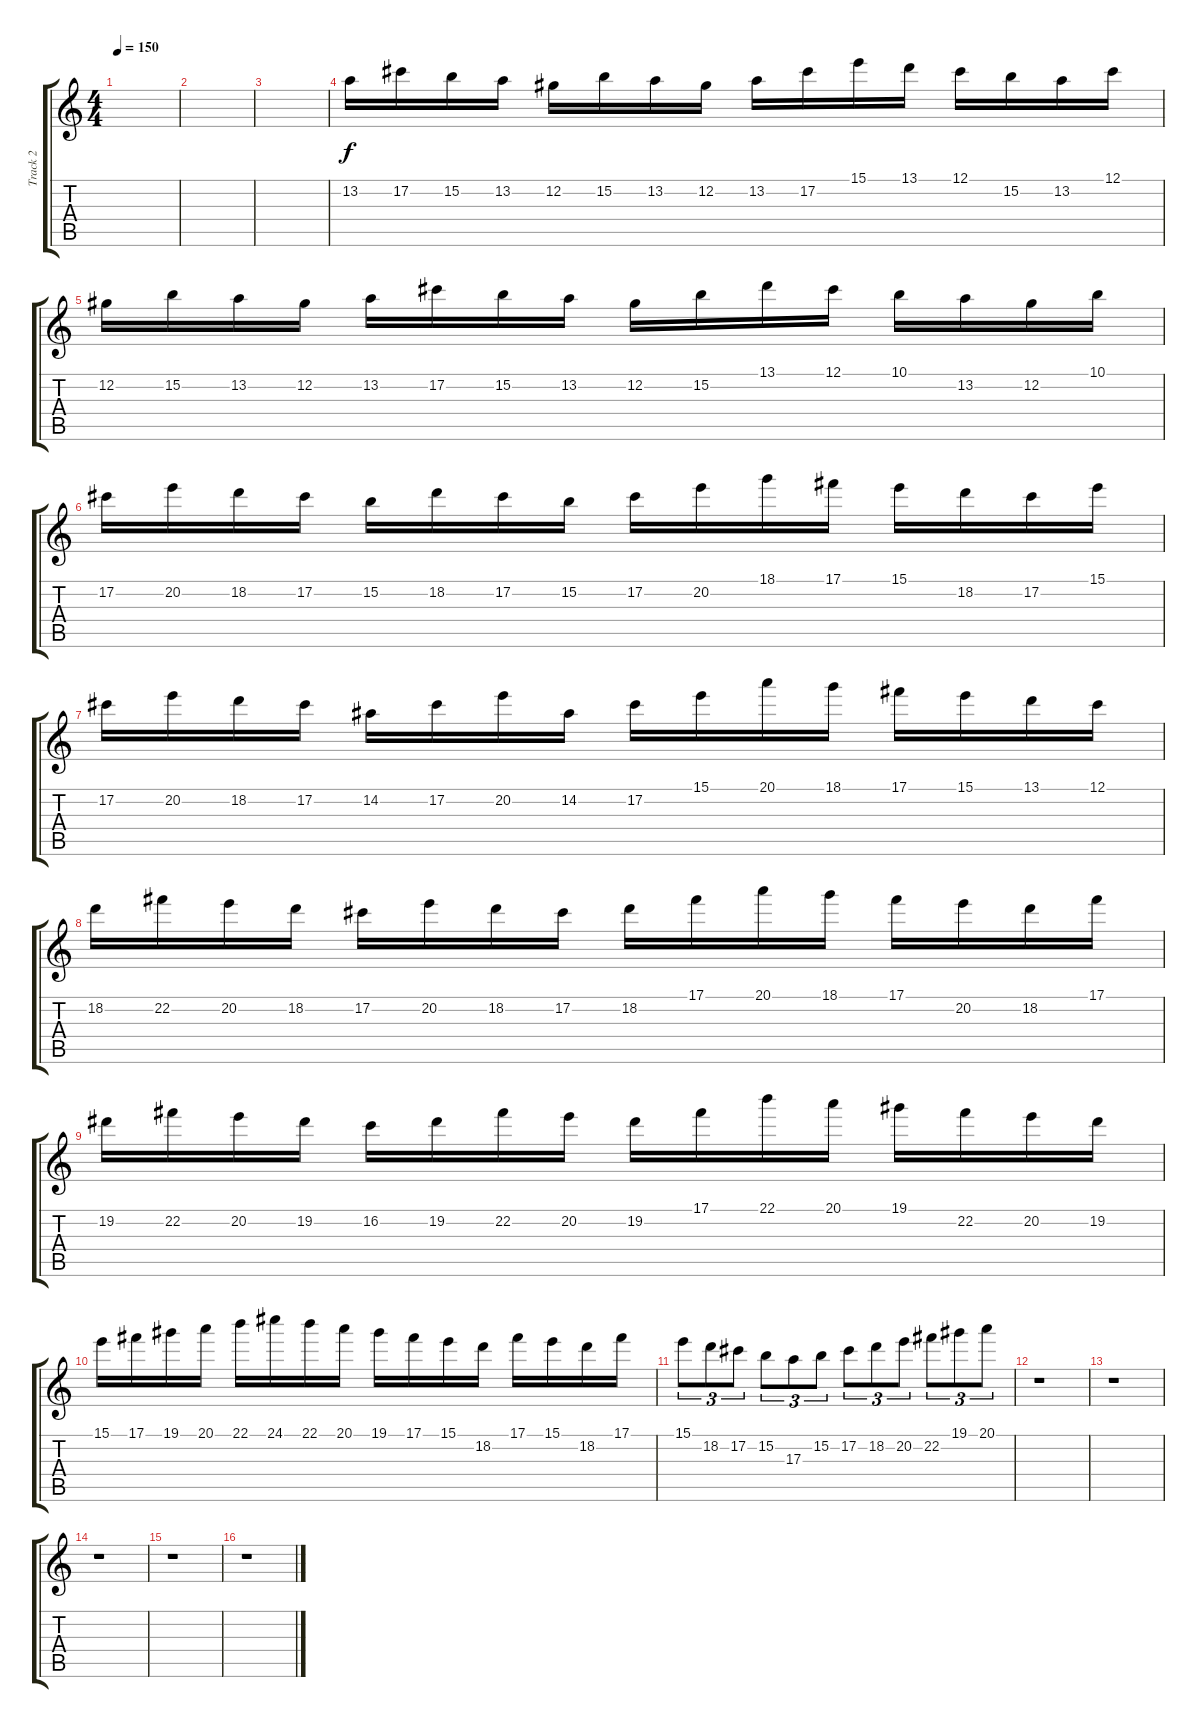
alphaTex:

\track ("Track 2" "Track 2") {instrument overdrivenguitar}
\staff {score tabs}
\tuning (Db4 Ab3 E3 B2 Gb2 Db2) {hide}
\ts (4 4)
\tempo 150
\clef g2
\ks c
|
|
|
13.2.16 17.2.16 15.2.16 13.2.16 12.2.16 15.2.16 13.2.16 12.2.16 13.2.16 17.2.16 15.1.16 13.1.16 12.1.16 15.2.16 13.2.16 12.1.16 |
12.2.16 15.2.16 13.2.16 12.2.16 13.2.16 17.2.16 15.2.16 13.2.16 12.2.16 15.2.16 13.1.16 12.1.16 10.1.16 13.2.16 12.2.16 10.1.16 |
17.2.16 20.2.16 18.2.16 17.2.16 15.2.16 18.2.16 17.2.16 15.2.16 17.2.16 20.2.16 18.1.16 17.1.16 15.1.16 18.2.16 17.2.16 15.1.16 |
17.2.16 20.2.16 18.2.16 17.2.16 14.2.16 17.2.16 20.2.16 14.2.16 17.2.16 15.1.16 20.1.16 18.1.16 17.1.16 15.1.16 13.1.16 12.1.16 |
18.2.16 22.2.16 20.2.16 18.2.16 17.2.16 20.2.16 18.2.16 17.2.16 18.2.16 17.1.16 20.1.16 18.1.16 17.1.16 20.2.16 18.2.16 17.1.16 |
19.2.16 22.2.16 20.2.16 19.2.16 16.2.16 19.2.16 22.2.16 20.2.16 19.2.16 17.1.16 22.1.16 20.1.16 19.1.16 22.2.16 20.2.16 19.2.16 |
15.1.16 17.1.16 19.1.16 20.1.16 22.1.16 24.1.16 22.1.16 20.1.16 19.1.16 17.1.16 15.1.16 18.2.16 17.1.16 15.1.16 18.2.16 17.1.16 |
15.1.8{tu (3 2)} 18.2.8{tu (3 2)} 17.2.8{tu (3 2)} 15.2.8{tu (3 2)} 17.3.8{tu (3 2)} 15.2.8{tu (3 2)} 17.2.8{tu (3 2)} 18.2.8{tu (3 2)} 20.2.8{tu (3 2)} 22.2.8{tu (3 2)} 19.1.8{tu (3 2)} 20.1.8{tu (3 2)} |
r.1 |
r.1 |
r.1 |
r.1 |
r.1
